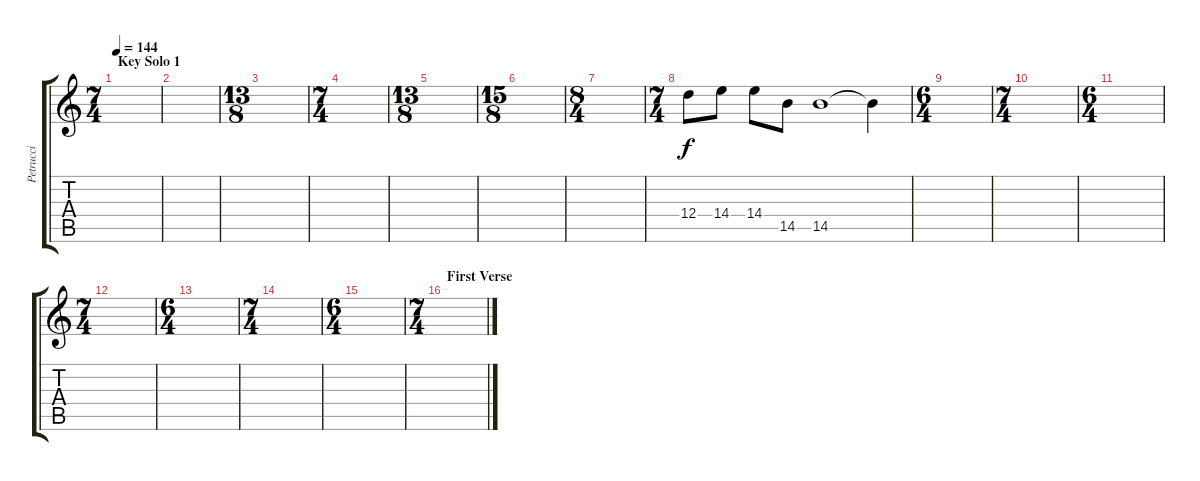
\track ("Petrucci" "Petrucci") {instrument electricguitarclean}
\staff {score tabs}
\tuning (E4 B3 G3 D3 A2 E2) {hide}
\ts (7 4)
\section ("" "Key Solo 1")
\tempo 144
\clef g2
\ks c
|
|
\ts (13 8)
|
\ts (7 4)
|
\ts (13 8)
|
\ts (15 8)
|
\ts (8 4)
|
\ts (7 4)
12.4.8 14.4.8 14.4.8 14.5.8 14.5.1 14.5{t}.4 |
\ts (6 4)
|
\ts (7 4)
|
\ts (6 4)
|
\ts (7 4)
|
\ts (6 4)
|
\ts (7 4)
|
\ts (6 4)
|
\ts (7 4)
\section ("" "First Verse")
